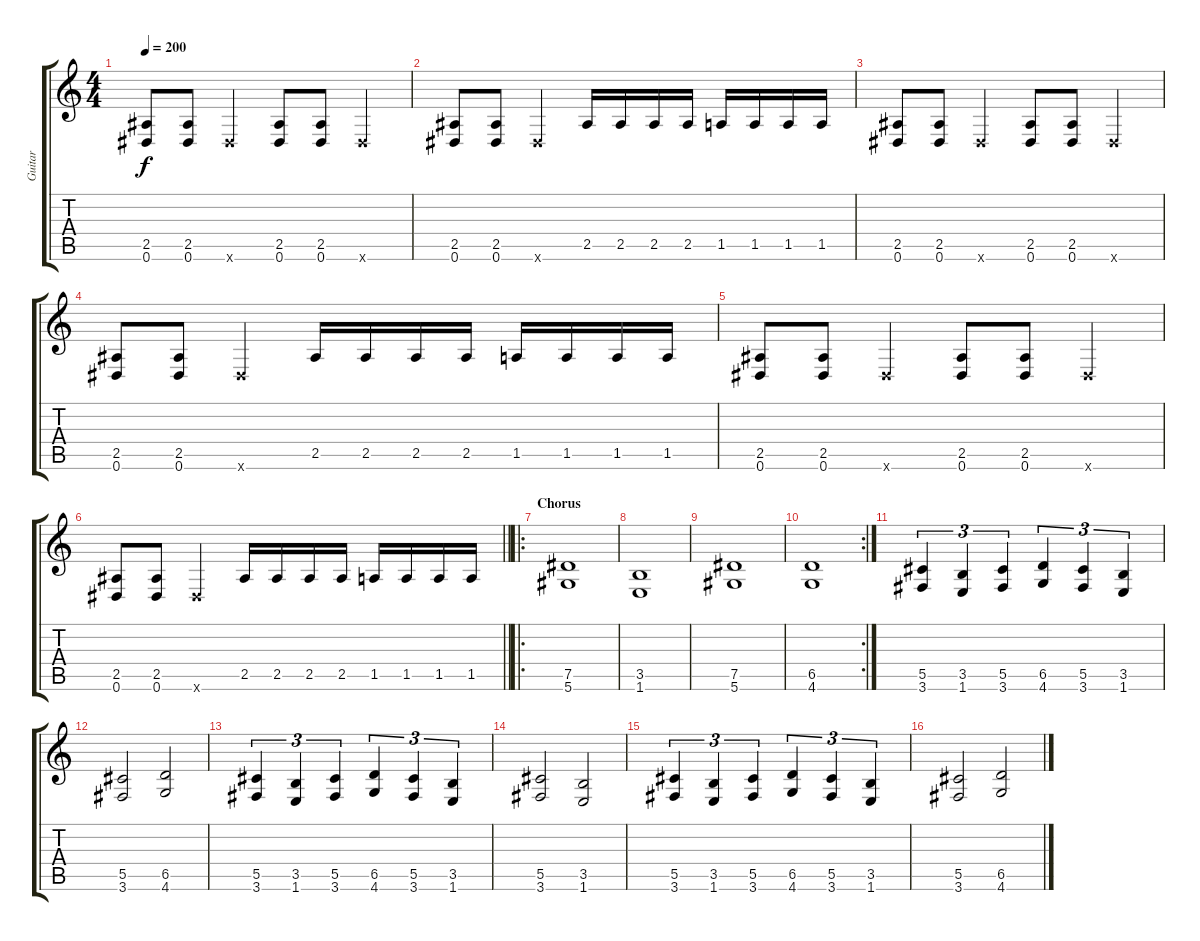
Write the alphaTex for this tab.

\track ("Guitar" "Guitar") {instrument acousticguitarsteel}
\staff {score tabs}
\tuning (Eb4 Bb3 Gb3 Db3 Ab2 Eb2) {hide}
\ts (4 4)
\tempo 200
\clef g2
\ks c
(2.5 0.6).8{dy f} (2.5 0.6).8 0.6{x}.4 (2.5 0.6).8 (2.5 0.6).8 0.6{x}.4 |
(2.5 0.6).8 (2.5 0.6).8 0.6{x}.4 2.5.16 2.5.16 2.5.16 2.5.16 1.5.16 1.5.16 1.5.16 1.5.16 |
(2.5 0.6).8 (2.5 0.6).8 0.6{x}.4 (2.5 0.6).8 (2.5 0.6).8 0.6{x}.4 |
(2.5 0.6).8 (2.5 0.6).8 0.6{x}.4 2.5.16 2.5.16 2.5.16 2.5.16 1.5.16 1.5.16 1.5.16 1.5.16 |
(2.5 0.6).8 (2.5 0.6).8 0.6{x}.4 (2.5 0.6).8 (2.5 0.6).8 0.6{x}.4 |
\barLineRight lightlight
(2.5 0.6).8 (2.5 0.6).8 0.6{x}.4 2.5.16 2.5.16 2.5.16 2.5.16 1.5.16 1.5.16 1.5.16 1.5.16 |
\ro
\section ("" "Chorus")
(7.5 5.6).1 |
(3.5 1.6).1 |
(7.5 5.6).1 |
\rc 2
(6.5 4.6).1 |
(5.5 3.6).4{tu (3 2)} (3.5 1.6).4{tu (3 2)} (5.5 3.6).4{tu (3 2)} (6.5 4.6).4{tu (3 2)} (5.5 3.6).4{tu (3 2)} (3.5 1.6).4{tu (3 2)} |
(5.5 3.6).2 (6.5 4.6).2 |
(5.5 3.6).4{tu (3 2)} (3.5 1.6).4{tu (3 2)} (5.5 3.6).4{tu (3 2)} (6.5 4.6).4{tu (3 2)} (5.5 3.6).4{tu (3 2)} (3.5 1.6).4{tu (3 2)} |
(5.5 3.6).2 (3.5 1.6).2 |
(5.5 3.6).4{tu (3 2)} (3.5 1.6).4{tu (3 2)} (5.5 3.6).4{tu (3 2)} (6.5 4.6).4{tu (3 2)} (5.5 3.6).4{tu (3 2)} (3.5 1.6).4{tu (3 2)} |
(5.5 3.6).2 (6.5 4.6).2
